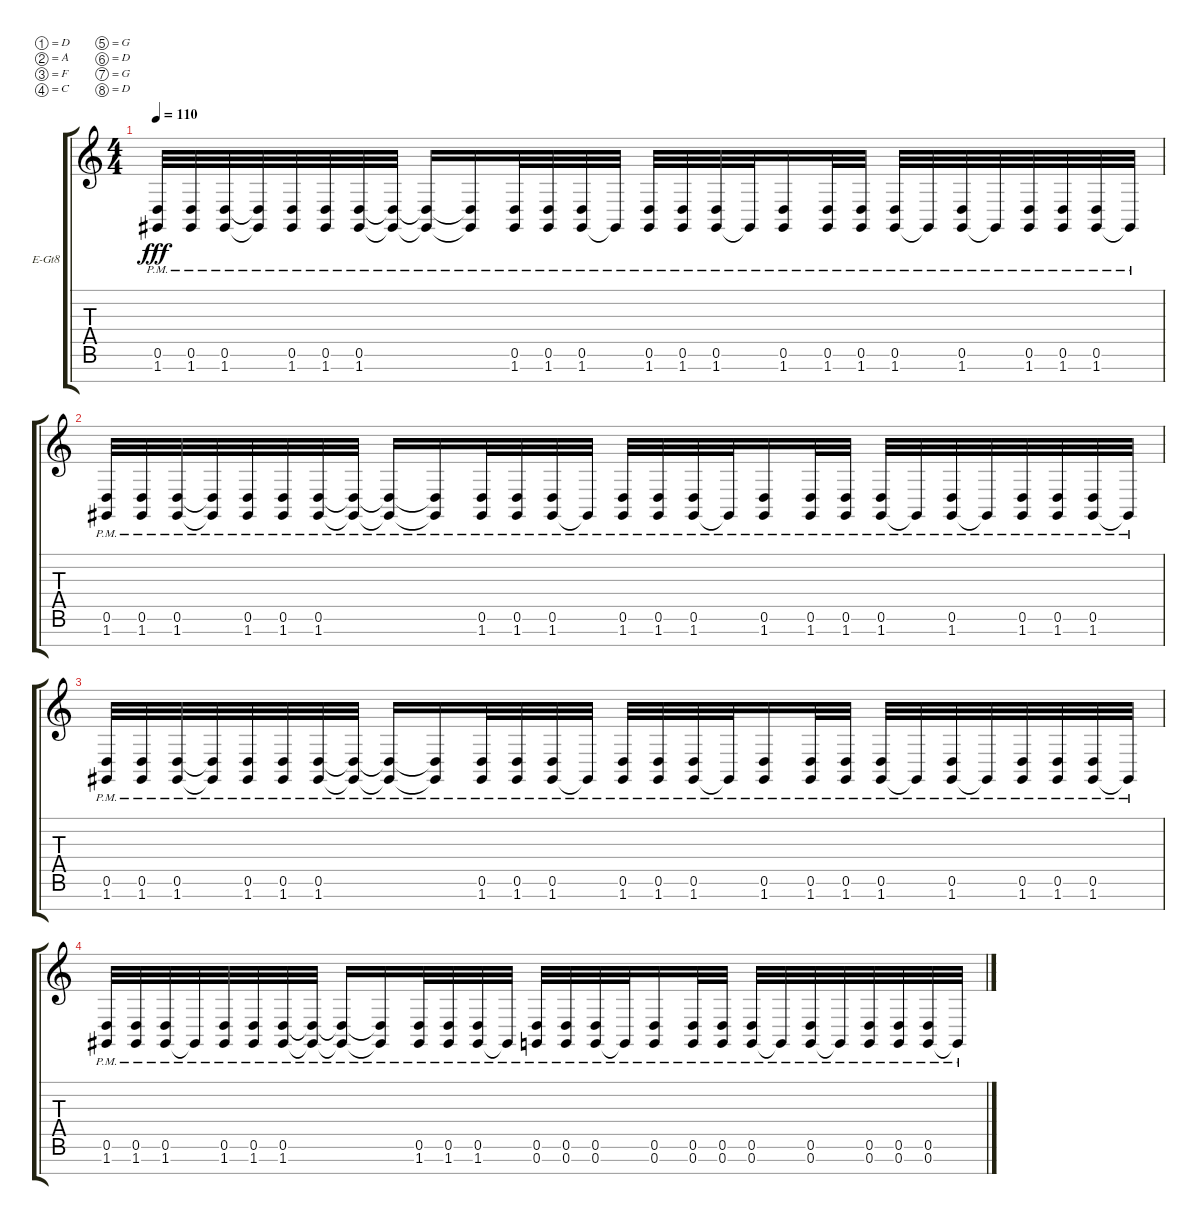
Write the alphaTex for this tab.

\bracketExtendMode groupsimilarinstruments
\firstSystemTrackNameOrientation horizontal
\otherSystemsTrackNameOrientation horizontal
\track ("Jae" "E-Gt8") {instrument distortionguitar}
\staff {score tabs}
\tuning (D4 A3 F3 C3 G2 D2 G1 D1)
\ts (4 4)
\tempo 110
\clef g2
\ks c
(1.7{pm} 0.6{pm}).32{dy fff} (1.7{pm} 0.6{pm}).32 (1.7{pm} 0.6{pm}).32 (1.7{pm t} 0.6{pm t}).32 (1.7{pm} 0.6{pm}).32 (1.7{pm} 0.6{pm}).32 (1.7{pm} 0.6{pm}).32 (1.7{pm t} 0.6{pm t}).32 (1.7{pm t} 0.6{pm t}).16 (1.7{pm t} 0.6{pm t}).16 (1.7{pm} 0.6{pm}).32 (1.7{pm} 0.6{pm}).32 (1.7{pm} 0.6{pm}).32 1.7{pm t}.32 (1.7{pm} 0.6{pm}).32 (1.7{pm} 0.6{pm}).32 (1.7{pm} 0.6{pm}).32 1.7{pm t}.32 (1.7{pm} 0.6{pm}).16 (1.7{pm} 0.6{pm}).32 (1.7{pm} 0.6{pm}).32 (1.7{pm} 0.6{pm}).32 1.7{pm t}.32 (1.7{pm} 0.6{pm}).32 1.7{pm t}.32 (1.7{pm} 0.6{pm}).32 (1.7{pm} 0.6{pm}).32 (1.7{pm} 0.6{pm}).32 1.7{pm t}.32 |
(1.7{pm} 0.6{pm}).32 (1.7{pm} 0.6{pm}).32 (1.7{pm} 0.6{pm}).32 (1.7{pm t} 0.6{pm t}).32 (1.7{pm} 0.6{pm}).32 (1.7{pm} 0.6{pm}).32 (1.7{pm} 0.6{pm}).32 (1.7{pm t} 0.6{pm t}).32 (1.7{pm t} 0.6{pm t}).16 (1.7{pm t} 0.6{pm t}).16 (1.7{pm} 0.6{pm}).32 (1.7{pm} 0.6{pm}).32 (1.7{pm} 0.6{pm}).32 1.7{pm t}.32 (1.7{pm} 0.6{pm}).32 (1.7{pm} 0.6{pm}).32 (1.7{pm} 0.6{pm}).32 1.7{pm t}.32 (1.7{pm} 0.6{pm}).16 (1.7{pm} 0.6{pm}).32 (1.7{pm} 0.6{pm}).32 (1.7{pm} 0.6{pm}).32 1.7{pm t}.32 (1.7{pm} 0.6{pm}).32 1.7{pm t}.32 (1.7{pm} 0.6{pm}).32 (1.7{pm} 0.6{pm}).32 (1.7{pm} 0.6{pm}).32 1.7{pm t}.32 |
(1.7{pm} 0.6{pm}).32 (1.7{pm} 0.6{pm}).32 (1.7{pm} 0.6{pm}).32 (1.7{pm t} 0.6{pm t}).32 (1.7{pm} 0.6{pm}).32 (1.7{pm} 0.6{pm}).32 (1.7{pm} 0.6{pm}).32 (1.7{pm t} 0.6{pm t}).32 (1.7{pm t} 0.6{pm t}).16 (1.7{pm t} 0.6{pm t}).16 (1.7{pm} 0.6{pm}).32 (1.7{pm} 0.6{pm}).32 (1.7{pm} 0.6{pm}).32 1.7{pm t}.32 (1.7{pm} 0.6{pm}).32 (1.7{pm} 0.6{pm}).32 (1.7{pm} 0.6{pm}).32 1.7{pm t}.32 (1.7{pm} 0.6{pm}).16 (1.7{pm} 0.6{pm}).32 (1.7{pm} 0.6{pm}).32 (1.7{pm} 0.6{pm}).32 1.7{pm t}.32 (1.7{pm} 0.6{pm}).32 1.7{pm t}.32 (1.7{pm} 0.6{pm}).32 (1.7{pm} 0.6{pm}).32 (1.7{pm} 0.6{pm}).32 1.7{pm t}.32 |
(1.7{pm} 0.6{pm}).32 (1.7{pm} 0.6{pm}).32 (1.7{pm} 0.6{pm}).32 1.7{pm t}.32 (1.7{pm} 0.6{pm}).32 (1.7{pm} 0.6{pm}).32 (1.7{pm} 0.6{pm}).32 (1.7{pm t} 0.6{pm t}).32 (0.6{pm t} 1.7{pm t}).16 (0.6{pm t} 1.7{pm t}).16 (1.7{pm} 0.6{pm}).32 (1.7{pm} 0.6{pm}).32 (1.7{pm} 0.6{pm}).32 1.7{pm t}.32 (0.7{pm} 0.6{pm}).32 (0.7{pm} 0.6{pm}).32 (0.7{pm} 0.6{pm}).32 0.7{pm t}.32 (0.7{pm} 0.6{pm}).16 (0.7{pm} 0.6{pm}).32 (0.7{pm} 0.6{pm}).32 (0.7{pm} 0.6{pm}).32 0.7{pm t}.32 (0.7{pm} 0.6{pm}).32 0.7{pm t}.32 (0.7{pm} 0.6{pm}).32 (0.7{pm} 0.6{pm}).32 (0.7{pm} 0.6{pm}).32 0.7{pm t}.32
